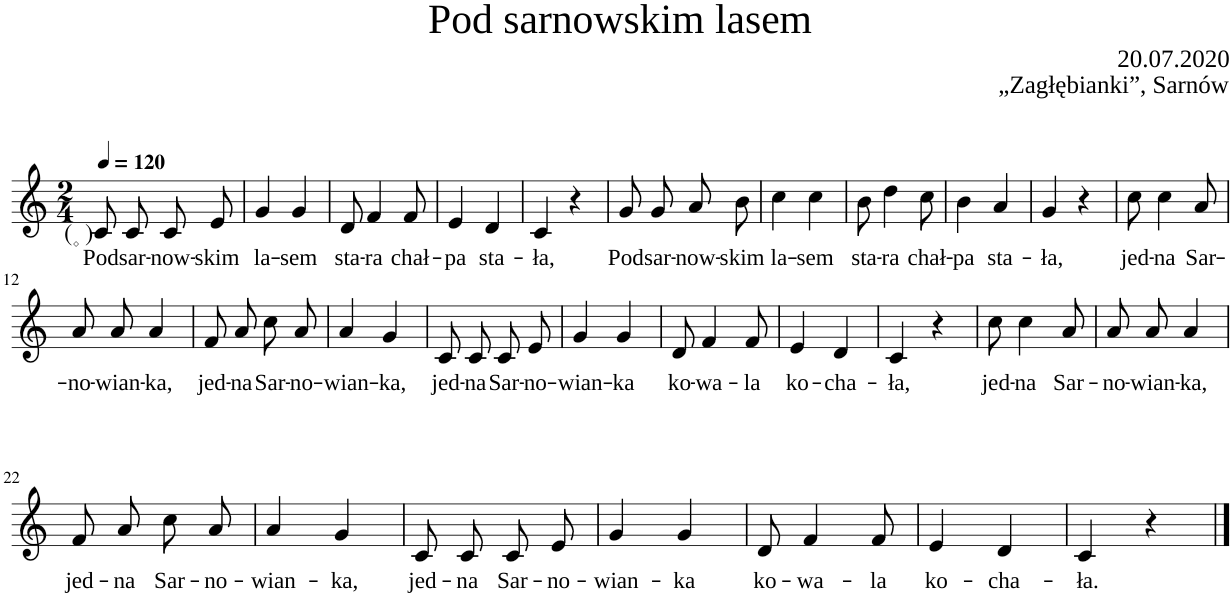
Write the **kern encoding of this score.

**kern	**text
*part1	*part1
*staff1	*staff1
*I"Voce	*
*I'V.	*
*clefG2	*
*k[]	*
*M2/4	*
*MM120	*
=1	=1
!	!LO:LY:b
8c/L	Pod
!	!LO:LY:b
8c/J	sar-
!	!LO:LY:b
8c/L	-now-
!	!LO:LY:b
8e/J	-skim
=2	=2
!	!LO:LY:b
4g/	la-
!	!LO:LY:b
4g/	-sem
=3	=3
!	!LO:LY:b
8d/	sta-
!	!LO:LY:b
4f/	-ra
!	!LO:LY:b
8f/	chał-
=4	=4
!	!LO:LY:b
4e/	-pa
!	!LO:LY:b
4d/	sta-
=5	=5
!	!LO:LY:b
4c/	-ła,
4r	.
=6	=6
!	!LO:LY:b
8g/L	Pod
!	!LO:LY:b
8g/J	sar-
!	!LO:LY:b
8a/L	-now-
!	!LO:LY:b
8b/J	-skim
=7	=7
!	!LO:LY:b
4cc\	la-
!	!LO:LY:b
4cc\	-sem
=8	=8
!	!LO:LY:b
8b\	sta-
!	!LO:LY:b
4dd\	-ra
!	!LO:LY:b
8cc\	chał-
=9	=9
!	!LO:LY:b
4b\	-pa
!	!LO:LY:b
4a/	sta-
=10	=10
!	!LO:LY:b
4g/	-ła,
4r	.
=11	=11
!	!LO:LY:b
8cc\	jed-
!	!LO:LY:b
4cc\	-na
!	!LO:LY:b
8a/	Sar-
!!LO:LB:g=z
=12	=12
!	!LO:LY:b
8a/L	-no-
!	!LO:LY:b
8a/J	-wian-
!	!LO:LY:b
4a/	-ka,
=13	=13
!	!LO:LY:b
8f/L	jed-
!	!LO:LY:b
8a/J	-na
!	!LO:LY:b
8cc\L	Sar-
!	!LO:LY:b
8a\J	-no-
=14	=14
!	!LO:LY:b
4a/	-wian-
!	!LO:LY:b
4g/	-ka,
=15	=15
!	!LO:LY:b
8c/L	jed-
!	!LO:LY:b
8c/J	-na
!	!LO:LY:b
8c/L	Sar-
!	!LO:LY:b
8e/J	-no-
=16	=16
!	!LO:LY:b
4g/	-wian-
!	!LO:LY:b
4g/	-ka
=17	=17
!	!LO:LY:b
8d/	ko-
!	!LO:LY:b
4f/	-wa-
!	!LO:LY:b
8f/	-la
=18	=18
!	!LO:LY:b
4e/	ko-
!	!LO:LY:b
4d/	-cha-
=19	=19
!	!LO:LY:b
4c/	-ła,
4r	.
=20	=20
!	!LO:LY:b
8cc\	jed-
!	!LO:LY:b
4cc\	-na
!	!LO:LY:b
8a/	Sar-
=21	=21
!	!LO:LY:b
8a/L	-no-
!	!LO:LY:b
8a/J	-wian-
!	!LO:LY:b
4a/	-ka,
!!LO:LB:g=z
=22	=22
!	!LO:LY:b
8f/L	jed-
!	!LO:LY:b
8a/J	-na
!	!LO:LY:b
8cc\L	Sar-
!	!LO:LY:b
8a\J	-no-
=23	=23
!	!LO:LY:b
4a/	-wian-
!	!LO:LY:b
4g/	-ka,
=24	=24
!	!LO:LY:b
8c/L	jed-
!	!LO:LY:b
8c/J	-na
!	!LO:LY:b
8c/L	Sar-
!	!LO:LY:b
8e/J	-no-
=25	=25
!	!LO:LY:b
4g/	-wian-
!	!LO:LY:b
4g/	-ka
=26	=26
!	!LO:LY:b
8d/	ko-
!	!LO:LY:b
4f/	-wa-
!	!LO:LY:b
8f/	-la
=27	=27
!	!LO:LY:b
4e/	ko-
!	!LO:LY:b
4d/	-cha-
=28	=28
!	!LO:LY:b
4c/	-ła.
4r	.
==	==
*-	*-
